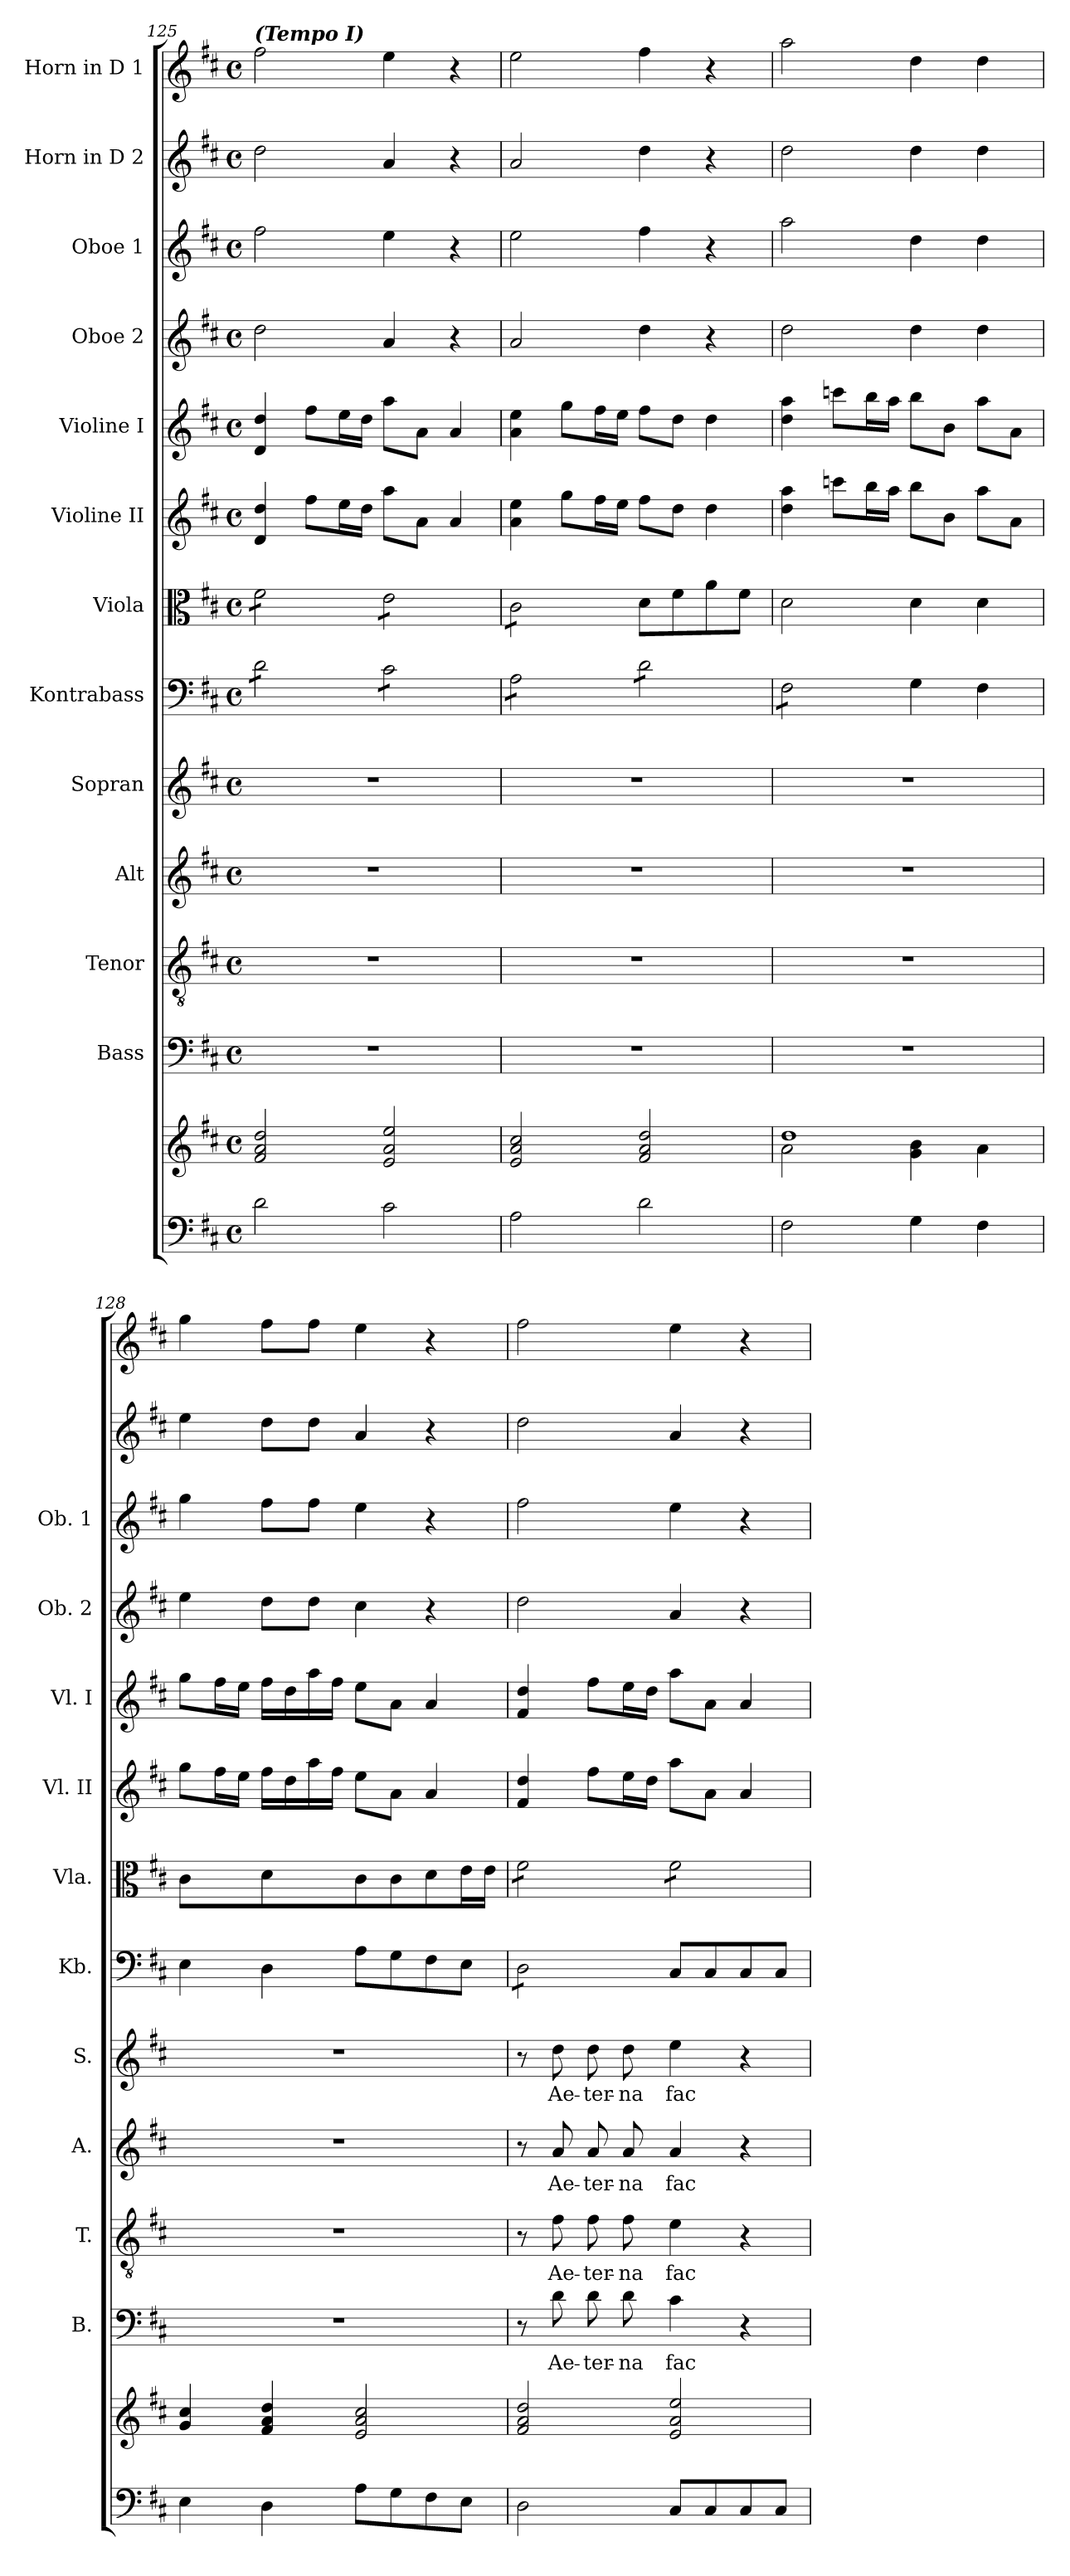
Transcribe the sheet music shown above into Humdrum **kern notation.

**kern	**kern	**kern	**text	**kern	**text	**kern	**text	**kern	**text	**kern	**kern	**kern	**kern	**kern	**kern	**kern	**kern
*part13	*part13	*part12	*part12	*part11	*part11	*part10	*part10	*part9	*part9	*part8	*part7	*part6	*part5	*part4	*part3	*part2	*part1
*staff14	*staff13	*staff12	*staff12	*staff11	*staff11	*staff10	*staff10	*staff9	*staff9	*staff8	*staff7	*staff6	*staff5	*staff4	*staff3	*staff2	*staff1
*	*	*I"Bass	*	*I"Tenor	*	*I"Alt	*	*I"Sopran	*	*I"Kontrabass	*I"Viola	*I"Violine II	*I"Violine I	*I"Oboe 2	*I"Oboe 1	*I"Horn in D 2	*I"Horn in D 1
*	*	*I'B.	*	*I'T.	*	*I'A.	*	*I'S.	*	*I'Kb.	*I'Vla.	*I'Vl. II	*I'Vl. I	*I'Ob. 2	*I'Ob. 1	*	*
*clefF4	*clefG2	*clefF4	*	*clefGv2	*	*clefG2	*	*clefG2	*	*clefF4	*clefC3	*clefG2	*clefG2	*clefG2	*clefG2	*clefG2	*clefG2
*	*	*	*	*	*	*	*	*	*	*ITrd7c12	*	*	*	*	*	*ITrd7c12	*ITrd7c12
*k[f#c#]	*k[f#c#]	*k[f#c#]	*	*k[f#c#]	*	*k[f#c#]	*	*k[f#c#]	*	*k[f#c#]	*k[f#c#]	*k[f#c#]	*k[f#c#]	*k[f#c#]	*k[f#c#]	*k[f#c#]	*k[f#c#]
*D:	*D:	*D:	*	*D:	*	*D:	*	*D:	*	*D:	*D:	*D:	*D:	*D:	*D:	*D:	*D:
*M4/4	*M4/4	*M4/4	*	*M4/4	*	*M4/4	*	*M4/4	*	*M4/4	*M4/4	*M4/4	*M4/4	*M4/4	*M4/4	*M4/4	*M4/4
*met(c)	*met(c)	*met(c)	*	*met(c)	*	*met(c)	*	*met(c)	*	*met(c)	*met(c)	*met(c)	*met(c)	*met(c)	*met(c)	*met(c)	*met(c)
=125	=125	=125	=125	=125	=125	=125	=125	=125	=125	=125	=125	=125	=125	=125	=125	=125	=125
!	!	!	!	!	!	!	!	!	!	!	!	!	!	!	!	!	!LO:TX:a:Bi:t=(Tempo I)
*	*	*	*	*	*	*	*	*	*	*tremolo	*	*	*	*	*	*	*
*	*	*	*	*	*	*	*	*	*	*	*tremolo	*	*	*	*	*	*
2d\	2f#/ 2a/ 2dd/	1r	.	1r	.	1r	.	1r	.	8D\L	8f#\L	4d/ 4dd/	4d/ 4dd/	2dd\	2ff#\	2d\	2f#\
.	.	.	.	.	.	.	.	.	.	8D\	8f#\	.	.	.	.	.	.
.	.	.	.	.	.	.	.	.	.	8D\	8f#\	8ff#\L	8ff#\L	.	.	.	.
.	.	.	.	.	.	.	.	.	.	8D\J	8f#\J	16ee\L	16ee\L	.	.	.	.
.	.	.	.	.	.	.	.	.	.	.	.	16dd\JJ	16dd\JJ	.	.	.	.
2c#\	2e/ 2a/ 2ee/	.	.	.	.	.	.	.	.	8C#\L	8e\L	8aa\L	8aa\L	4a/	4ee\	4A/	4e\
.	.	.	.	.	.	.	.	.	.	8C#\	8e\	8a\J	8a\J	.	.	.	.
.	.	.	.	.	.	.	.	.	.	8C#\	8e\	4a/	4a/	4r	4r	4r	4r
.	.	.	.	.	.	.	.	.	.	8C#\J	8e\J	.	.	.	.	.	.
=126	=126	=126	=126	=126	=126	=126	=126	=126	=126	=126	=126	=126	=126	=126	=126	=126	=126
2A\	2e/ 2a/ 2cc#/	1r	.	1r	.	1r	.	1r	.	8AA\L	8c#\L	4a\ 4ee\	4a\ 4ee\	2a/	2ee\	2A/	2e\
.	.	.	.	.	.	.	.	.	.	8AA\	8c#\	.	.	.	.	.	.
.	.	.	.	.	.	.	.	.	.	8AA\	8c#\	8gg\L	8gg\L	.	.	.	.
.	.	.	.	.	.	.	.	.	.	8AA\J	8c#\J	16ff#\L	16ff#\L	.	.	.	.
*	*	*	*	*	*	*	*	*	*	*	*Xtremolo	*	*	*	*	*	*
.	.	.	.	.	.	.	.	.	.	.	.	16ee\JJ	16ee\JJ	.	.	.	.
2d\	2f#/ 2a/ 2dd/	.	.	.	.	.	.	.	.	8D\L	8d\L	8ff#\L	8ff#\L	4dd\	4ff#\	4d\	4f#\
.	.	.	.	.	.	.	.	.	.	8D\	8f#\	8dd\J	8dd\J	.	.	.	.
.	.	.	.	.	.	.	.	.	.	8D\	8a\	4dd\	4dd\	4r	4r	4r	4r
.	.	.	.	.	.	.	.	.	.	8D\J	8f#\J	.	.	.	.	.	.
!!LO:PB:g=z
=127	=127	=127	=127	=127	=127	=127	=127	=127	=127	=127	=127	=127	=127	=127	=127	=127	=127
*	*^	*	*	*	*	*	*	*	*	*	*	*	*	*	*	*	*
2F#\	1dd	2a\	1r	.	1r	.	1r	.	1r	.	8FF#\L	2d\	4dd\ 4aa\	4dd\ 4aa\	2dd\	2aa\	2d\	2a\
.	.	.	.	.	.	.	.	.	.	.	8FF#\	.	.	.	.	.	.	.
.	.	.	.	.	.	.	.	.	.	.	8FF#\	.	8cccn\L	8cccn\L	.	.	.	.
.	.	.	.	.	.	.	.	.	.	.	8FF#\J	.	16bb\L	16bb\L	.	.	.	.
*	*	*	*	*	*	*	*	*	*	*	*Xtremolo	*	*	*	*	*	*	*
.	.	.	.	.	.	.	.	.	.	.	.	.	16aa\JJ	16aa\JJ	.	.	.	.
4G\	.	4g\ 4b\	.	.	.	.	.	.	.	.	4GG\	4d\	8bb\L	8bb\L	4dd\	4dd\	4d\	4d\
.	.	.	.	.	.	.	.	.	.	.	.	.	8b\J	8b\J	.	.	.	.
4F#\	.	4a\	.	.	.	.	.	.	.	.	4FF#\	4d\	8aa\L	8aa\L	4dd\	4dd\	4d\	4d\
.	.	.	.	.	.	.	.	.	.	.	.	.	8a\J	8a\J	.	.	.	.
*	*v	*v	*	*	*	*	*	*	*	*	*	*	*	*	*	*	*	*
=128	=128	=128	=128	=128	=128	=128	=128	=128	=128	=128	=128	=128	=128	=128	=128	=128	=128
4E\	4g/ 4cc#/	1r	.	1r	.	1r	.	1r	.	4EE\	4c#\	8gg\L	8gg\L	4ee\	4gg\	4e\	4g\
.	.	.	.	.	.	.	.	.	.	.	.	16ff#\L	16ff#\L	.	.	.	.
.	.	.	.	.	.	.	.	.	.	.	.	16ee\JJ	16ee\JJ	.	.	.	.
4D\	4f#/ 4a/ 4dd/	.	.	.	.	.	.	.	.	4DD\	4d\	16ff#\LL	16ff#\LL	8dd\L	8ff#\L	8d\L	8f#\L
.	.	.	.	.	.	.	.	.	.	.	.	16dd\	16dd\	.	.	.	.
.	.	.	.	.	.	.	.	.	.	.	.	16aa\	16aa\	8dd\J	8ff#\J	8d\J	8f#\J
.	.	.	.	.	.	.	.	.	.	.	.	16ff#\JJ	16ff#\JJ	.	.	.	.
8A\L	2e/ 2a/ 2cc#/	.	.	.	.	.	.	.	.	8AA\L	8c#\L	8ee\L	8ee\L	4cc#\	4ee\	4A/	4e\
8G\	.	.	.	.	.	.	.	.	.	8GG\	8c#\	8a\J	8a\J	.	.	.	.
8F#\	.	.	.	.	.	.	.	.	.	8FF#\	8d\	4a/	4a/	4r	4r	4r	4r
*	*	*	*	*	*	*	*	*	*	*	*tremolo	*	*	*	*	*	*
8E\J	.	.	.	.	.	.	.	.	.	8EE\J	16e\	.	.	.	.	.	.
.	.	.	.	.	.	.	.	.	.	.	16e\JJ	.	.	.	.	.	.
=129	=129	=129	=129	=129	=129	=129	=129	=129	=129	=129	=129	=129	=129	=129	=129	=129	=129
*	*	*	*	*	*	*	*	*	*	*tremolo	*	*	*	*	*	*	*
2D\	2f#/ 2a/ 2dd/	8r	.	8r	.	8r	.	8r	.	8DD\L	8f#\L	4f#/ 4dd/	4f#/ 4dd/	2dd\	2ff#\	2d\	2f#\
!	!	!	!LO:LY:b	!	!LO:LY:b	!	!LO:LY:b	!	!LO:LY:b	!	!	!	!	!	!	!	!
.	.	8d\	Ae-	8f#\	Ae-	8a/	Ae-	8dd\	Ae-	8DD\	8f#\	.	.	.	.	.	.
!	!	!	!LO:LY:b	!	!LO:LY:b	!	!LO:LY:b	!	!LO:LY:b	!	!	!	!	!	!	!	!
.	.	8d\	-ter-	8f#\	-ter-	8a/	-ter-	8dd\	-ter-	8DD\	8f#\	8ff#\L	8ff#\L	.	.	.	.
!	!	!	!LO:LY:b	!	!LO:LY:b	!	!LO:LY:b	!	!LO:LY:b	!	!	!	!	!	!	!	!
.	.	8d\	-na	8f#\	-na	8a/	-na	8dd\	-na	8DD\J	8f#\J	16ee\L	16ee\L	.	.	.	.
*	*	*	*	*	*	*	*	*	*	*Xtremolo	*	*	*	*	*	*	*
.	.	.	.	.	.	.	.	.	.	.	.	16dd\JJ	16dd\JJ	.	.	.	.
!	!	!	!LO:LY:b	!	!LO:LY:b	!	!LO:LY:b	!	!LO:LY:b	!	!	!	!	!	!	!	!
8C#/L	2e/ 2a/ 2ee/	4c#\	fac	4e\	fac	4a/	fac	4ee\	fac	8CC#/L	8f#\L	8aa\L	8aa\L	4a/	4ee\	4A/	4e\
8C#/	.	.	.	.	.	.	.	.	.	8CC#/	8f#\	8a\J	8a\J	.	.	.	.
8C#/	.	4r	.	4r	.	4r	.	4r	.	8CC#/	8f#\	4a/	4a/	4r	4r	4r	4r
8C#/J	.	.	.	.	.	.	.	.	.	8CC#/J	8f#\J	.	.	.	.	.	.
*	*	*	*	*	*	*	*	*	*	*	*Xtremolo	*	*	*	*	*	*
=	=	=	=	=	=	=	=	=	=	=	=	=	=	=	=	=	=
*-	*-	*-	*-	*-	*-	*-	*-	*-	*-	*-	*-	*-	*-	*-	*-	*-	*-
